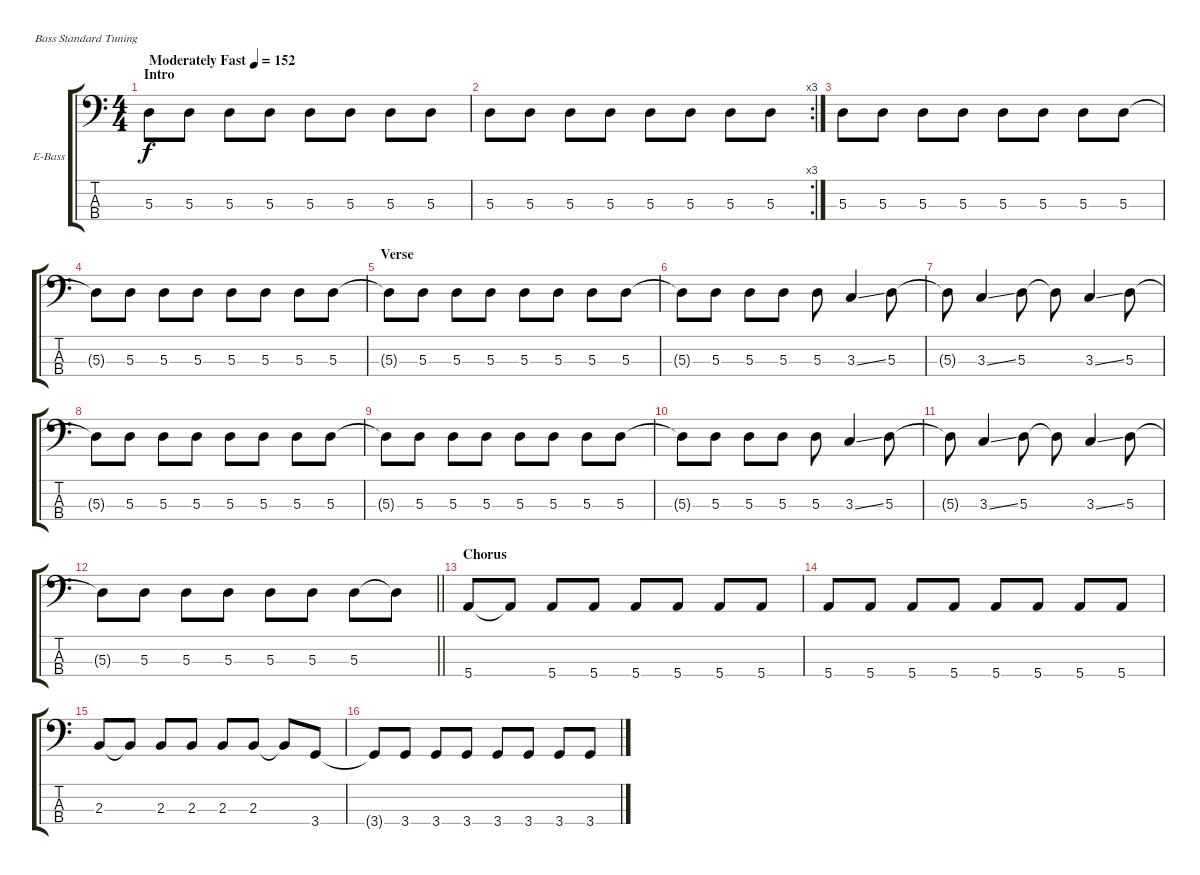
\bracketExtendMode groupsimilarinstruments
\firstSystemTrackNameOrientation horizontal
\otherSystemsTrackNameOrientation horizontal
\track ("Bass" "E-Bass") {instrument electricbasspick}
\staff {score tabs}
\tuning (G2 D2 A1 E1)
\ts (4 4)
\beaming (8 2 2 2 2)
\section ("" "Intro")
\tempo (152 "Moderately Fast")
\clef f4
\ks c
5.3.8{dy f instrument electricbasspick} 5.3.8 5.3.8 5.3.8 5.3.8 5.3.8 5.3.8 5.3.8 |
\rc 3
5.3.8 5.3.8 5.3.8 5.3.8 5.3.8 5.3.8 5.3.8 5.3.8 |
5.3.8 5.3.8 5.3.8 5.3.8 5.3.8 5.3.8 5.3.8 5.3.8 |
5.3{t}.8 5.3.8 5.3.8 5.3.8 5.3.8 5.3.8 5.3.8 5.3.8 |
\section ("" "Verse")
5.3{t}.8 5.3.8 5.3.8 5.3.8 5.3.8 5.3.8 5.3.8 5.3.8 |
5.3{t}.8 5.3.8 5.3.8 5.3.8 5.3.8 3.3{ss}.4 5.3.8 |
5.3{t}.8 3.3{ss}.4 5.3.8 5.3{t}.8 3.3{ss}.4 5.3.8 |
5.3{t}.8 5.3.8 5.3.8 5.3.8 5.3.8 5.3.8 5.3.8 5.3.8 |
5.3{t}.8 5.3.8 5.3.8 5.3.8 5.3.8 5.3.8 5.3.8 5.3.8 |
5.3{t}.8 5.3.8 5.3.8 5.3.8 5.3.8 3.3{ss}.4 5.3.8 |
5.3{t}.8 3.3{ss}.4 5.3.8 5.3{t}.8 3.3{ss}.4 5.3.8 |
\barLineRight lightlight
5.3{t}.8 5.3.8 5.3.8 5.3.8 5.3.8 5.3.8 5.3.8 5.3{t}.8 |
\section ("" "Chorus")
5.4.8 5.4{t}.8 5.4.8 5.4.8 5.4.8 5.4.8 5.4.8 5.4.8 |
5.4.8 5.4.8 5.4.8 5.4.8 5.4.8 5.4.8 5.4.8 5.4.8 |
2.3.8 2.3{t}.8 2.3.8 2.3.8 2.3.8 2.3.8 2.3{t}.8 3.4.8 |
3.4{t}.8 3.4.8 3.4.8 3.4.8 3.4.8 3.4.8 3.4.8 3.4.8
